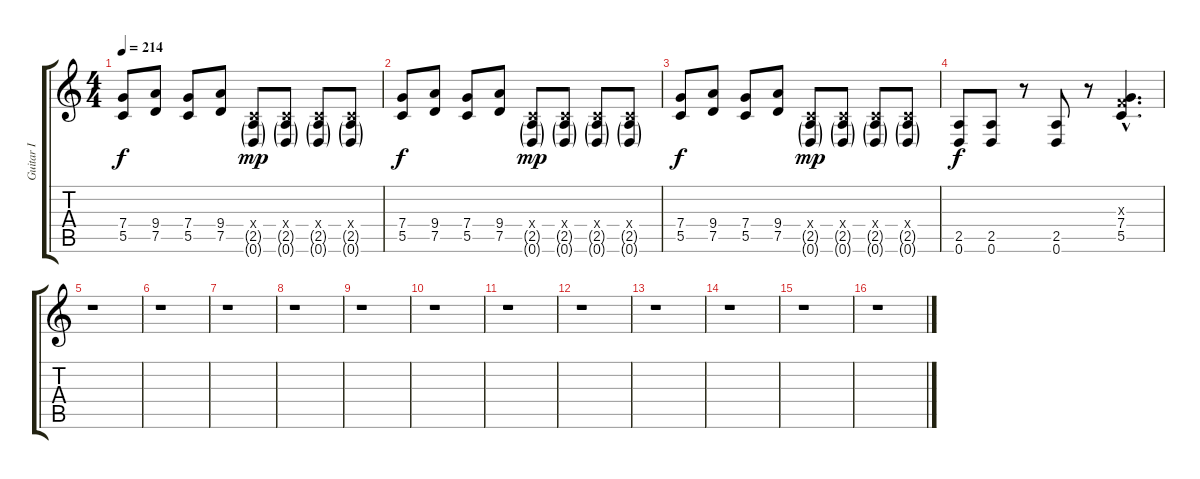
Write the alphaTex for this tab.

\track ("Guitar I" "Guitar I") {instrument distortionguitar}
\staff {score tabs}
\tuning (D4 A3 F3 C3 G2 D2) {hide}
\ts (4 4)
\tempo 214
\clef g2
\ks c
(7.4 5.5).8{dy f} (9.4 7.5).8 (7.4 5.5).8 (9.4 7.5).8 (0.4{x} 2.5{g} 0.6{g}).8{dy mp} (0.4{x} 2.5{g} 0.6{g}).8 (0.4{x} 2.5{g} 0.6{g}).8 (0.4{x} 2.5{g} 0.6{g}).8 |
(7.4 5.5).8{dy f} (9.4 7.5).8 (7.4 5.5).8 (9.4 7.5).8 (0.4{x} 2.5{g} 0.6{g}).8{dy mp} (0.4{x} 2.5{g} 0.6{g}).8 (0.4{x} 2.5{g} 0.6{g}).8 (0.4{x} 2.5{g} 0.6{g}).8 |
(7.4 5.5).8{dy f} (9.4 7.5).8 (7.4 5.5).8 (9.4 7.5).8 (0.4{x} 2.5{g} 0.6{g}).8{dy mp} (0.4{x} 2.5{g} 0.6{g}).8 (0.4{x} 2.5{g} 0.6{g}).8 (0.4{x} 2.5{g} 0.6{g}).8 |
(2.5 0.6).8{dy f} (2.5 0.6).8 r.8 (2.5 0.6).8 r.8 (0.3{hac x} 7.4{hac} 5.5{hac}).4{d} |
r.1 |
r.1 |
r.1 |
r.1 |
r.1 |
r.1 |
r.1 |
r.1 |
r.1 |
r.1 |
r.1 |
r.1
